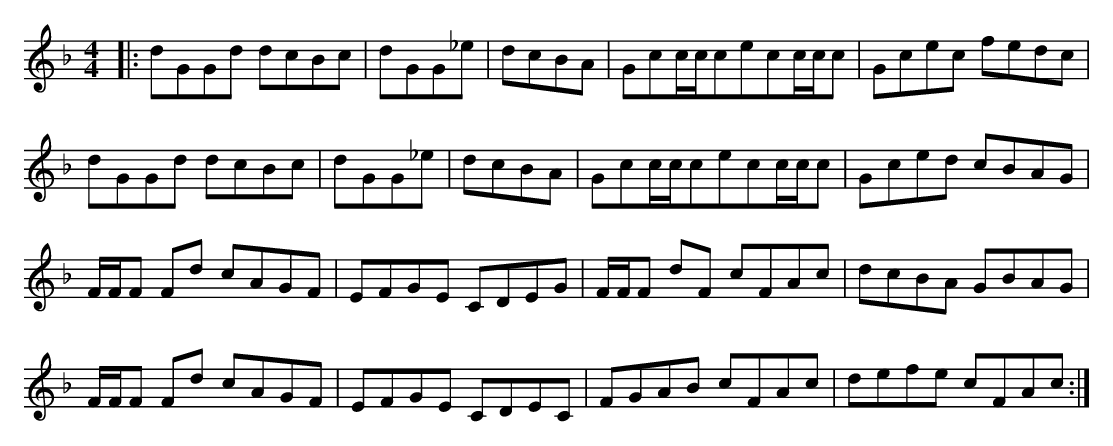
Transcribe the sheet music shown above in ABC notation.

X:1
M:4/4
K:F
|:dGGd dcBc|dGG_e|dcBA|Gcc/c/cecc/c/c|Gcec fedc|
dGGd dcBc|dGG_e|dcBA|Gcc/c/cecc/c/c|Gced cBAG|
F/F/F Fd cAGF|EFGE CDEG|F/F/F dF cFAc|dcBA GBAG|
F/F/F Fd cAGF|EFGE CDEC|FGAB cFAc|defe cFAc:|
